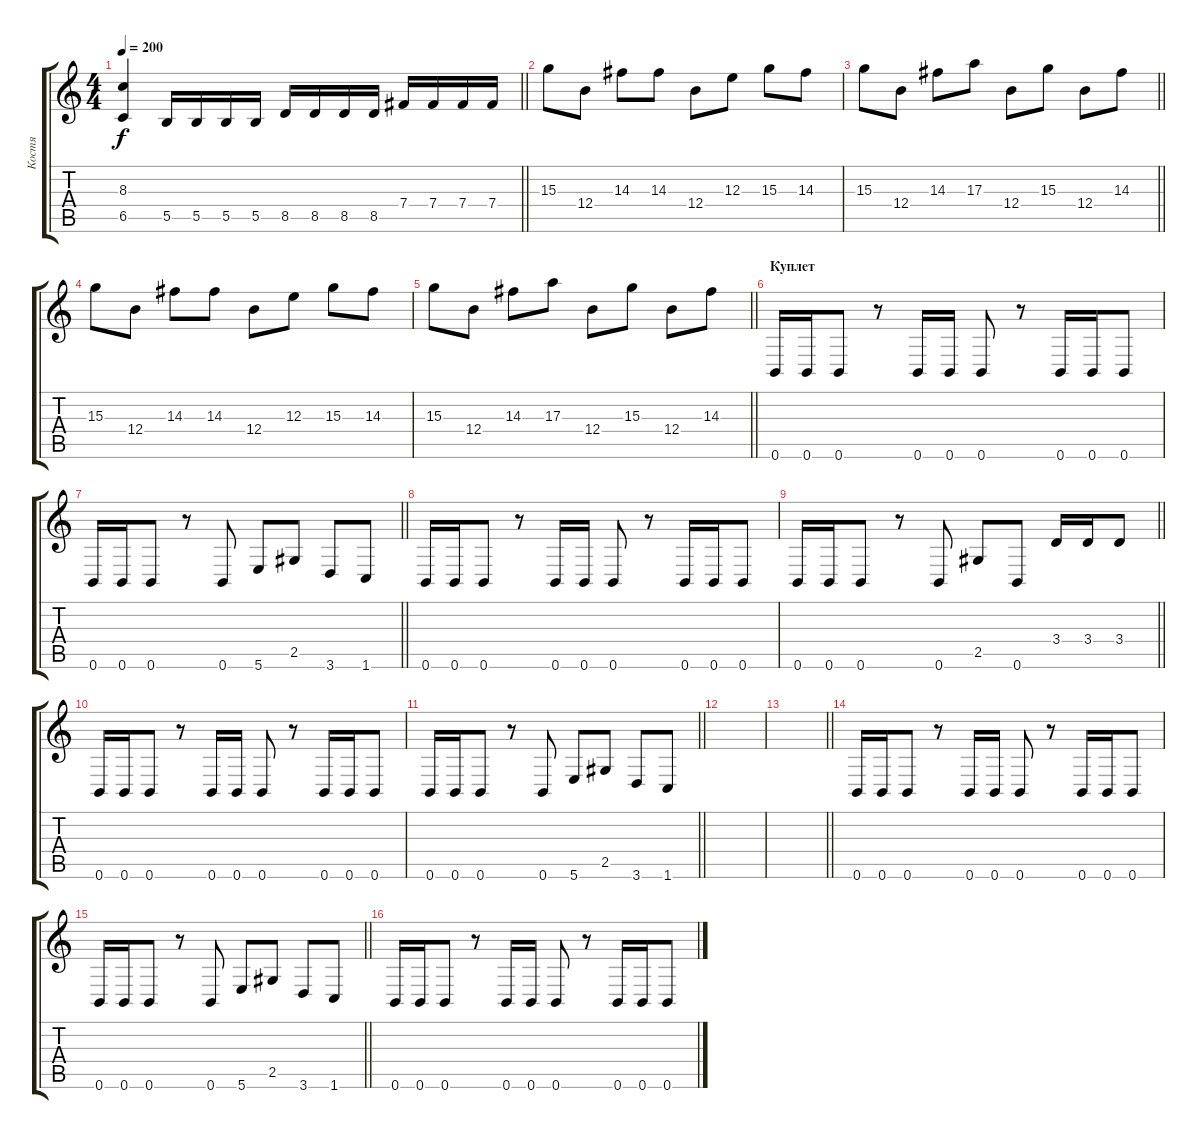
\track ("Костя" "Костя") {instrument distortionguitar}
\staff {score tabs}
\tuning (Db4 Ab3 E3 B2 Gb2 B1) {hide}
\ts (4 4)
\tempo 200
\clef g2
\barLineRight lightlight
\ks c
(8.3 6.5).4{dy f} 5.5.16 5.5.16 5.5.16 5.5.16 8.5.16 8.5.16 8.5.16 8.5.16 7.4.16 7.4.16 7.4.16 7.4.16 |
15.3.8 12.4.8 14.3.8 14.3.8 12.4.8 12.3.8 15.3.8 14.3.8 |
\barLineRight lightlight
15.3.8 12.4.8 14.3.8 17.3.8 12.4.8 15.3.8 12.4.8 14.3.8 |
15.3.8 12.4.8 14.3.8 14.3.8 12.4.8 12.3.8 15.3.8 14.3.8 |
\barLineRight lightlight
15.3.8 12.4.8 14.3.8 17.3.8 12.4.8 15.3.8 12.4.8 14.3.8 |
\section ("" "Куплет")
0.6.16 0.6.16 0.6.8 r.8 0.6.16 0.6.16 0.6.8 r.8 0.6.16 0.6.16 0.6.8 |
\barLineRight lightlight
0.6.16 0.6.16 0.6.8 r.8 0.6.8 5.6.8 2.5.8 3.6.8 1.6.8 |
0.6.16 0.6.16 0.6.8 r.8 0.6.16 0.6.16 0.6.8 r.8 0.6.16 0.6.16 0.6.8 |
\barLineRight lightlight
0.6.16 0.6.16 0.6.8 r.8 0.6.8 2.5.8 0.6.8 3.4.16 3.4.16 3.4.8 |
0.6.16 0.6.16 0.6.8 r.8 0.6.16 0.6.16 0.6.8 r.8 0.6.16 0.6.16 0.6.8 |
\barLineRight lightlight
0.6.16 0.6.16 0.6.8 r.8 0.6.8 5.6.8 2.5.8 3.6.8 1.6.8 |
|
\barLineRight lightlight
|
0.6.16 0.6.16 0.6.8 r.8 0.6.16 0.6.16 0.6.8 r.8 0.6.16 0.6.16 0.6.8 |
\barLineRight lightlight
0.6.16 0.6.16 0.6.8 r.8 0.6.8 5.6.8 2.5.8 3.6.8 1.6.8 |
0.6.16 0.6.16 0.6.8 r.8 0.6.16 0.6.16 0.6.8 r.8 0.6.16 0.6.16 0.6.8
